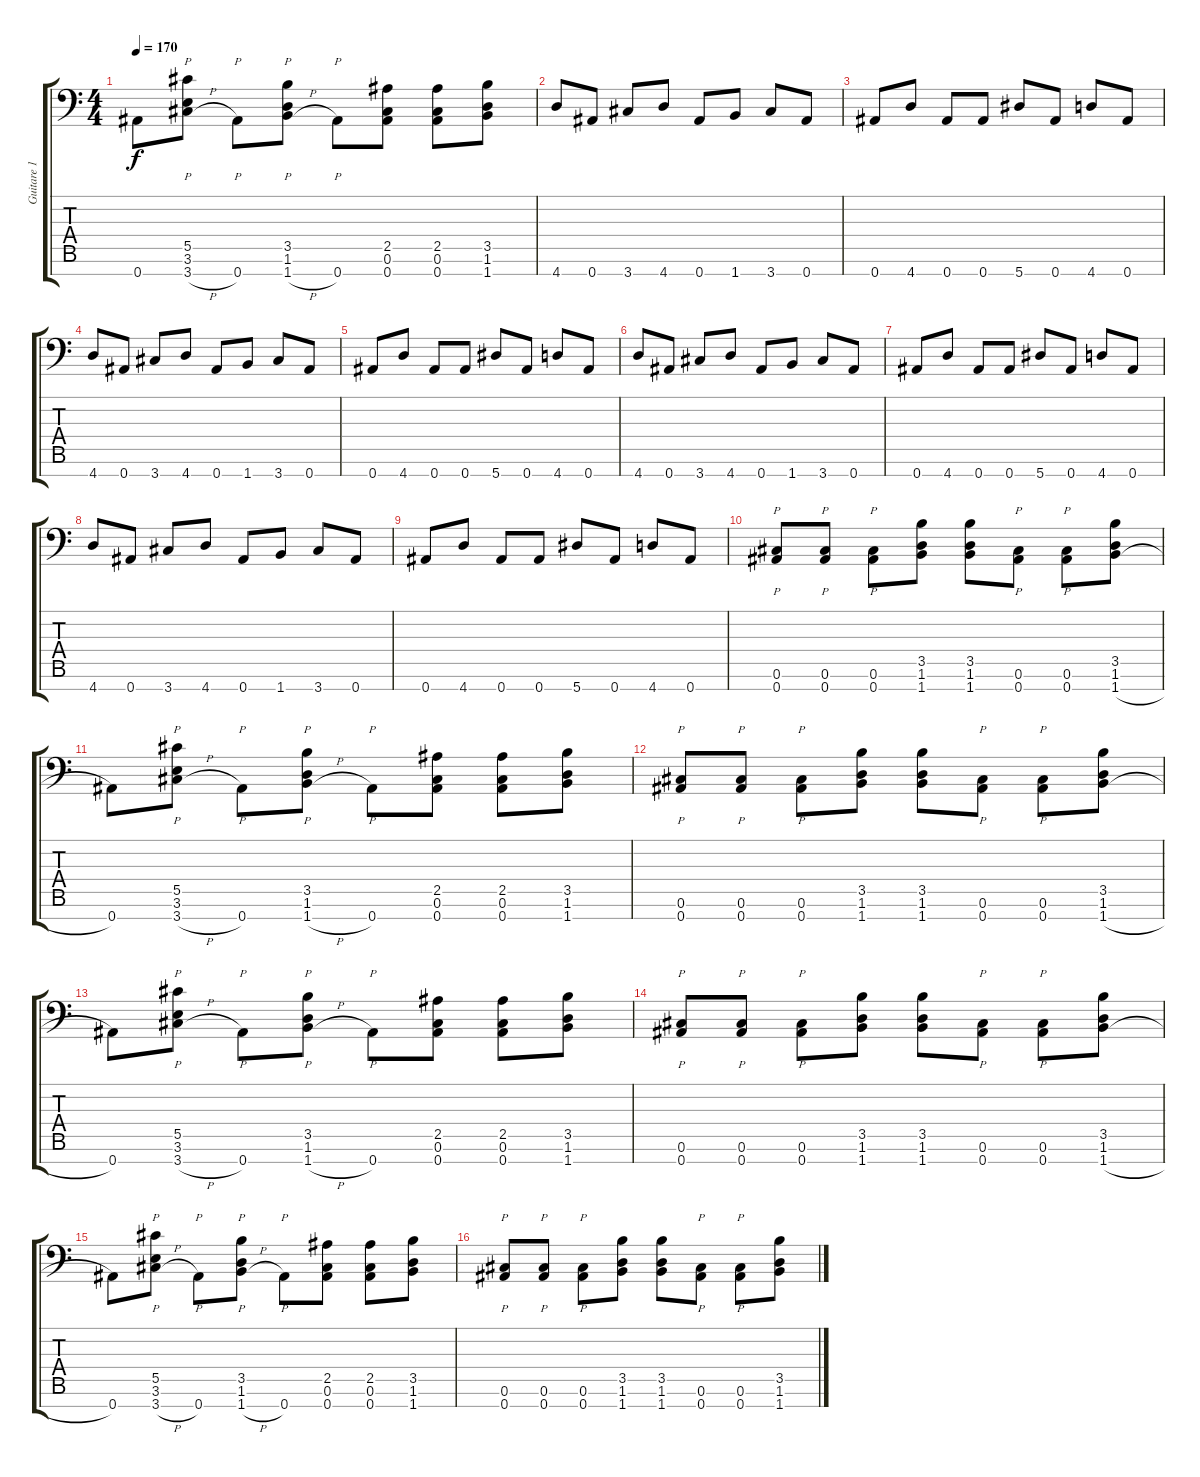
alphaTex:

\track ("Guitare 1" "Guitare 1") {instrument distortionguitar}
\staff {score tabs}
\tuning (Eb4 Bb3 Gb3 Db3 Ab2 Db2 Bb1) {hide}
\ts (4 4)
\tempo 170
\clef f4
\ks c
0.7.8{dy f} (5.5 3.6 3.7{h}).8{p} 0.7.8{p} (3.5 1.6 1.7{h}).8{p} 0.7.8{p} (2.5 0.6 0.7).8 (2.5 0.6 0.7).8 (3.5 1.6 1.7).8 |
4.7.8 0.7.8 3.7.8 4.7.8 0.7.8 1.7.8 3.7.8 0.7.8 |
0.7.8 4.7.8 0.7.8 0.7.8 5.7.8 0.7.8 4.7.8 0.7.8 |
4.7.8 0.7.8 3.7.8 4.7.8 0.7.8 1.7.8 3.7.8 0.7.8 |
0.7.8 4.7.8 0.7.8 0.7.8 5.7.8 0.7.8 4.7.8 0.7.8 |
4.7.8 0.7.8 3.7.8 4.7.8 0.7.8 1.7.8 3.7.8 0.7.8 |
0.7.8 4.7.8 0.7.8 0.7.8 5.7.8 0.7.8 4.7.8 0.7.8 |
4.7.8 0.7.8 3.7.8 4.7.8 0.7.8 1.7.8 3.7.8 0.7.8 |
0.7.8 4.7.8 0.7.8 0.7.8 5.7.8 0.7.8 4.7.8 0.7.8 |
(0.6 0.7).8{p} (0.6 0.7).8{p} (0.6 0.7).8{p} (3.5 1.6 1.7).8 (3.5 1.6 1.7).8 (0.6 0.7).8{p} (0.6 0.7).8{p} (3.5 1.6 1.7{h}).8 |
0.7.8 (5.5 3.6 3.7{h}).8{p} 0.7.8{p} (3.5 1.6 1.7{h}).8{p} 0.7.8{p} (2.5 0.6 0.7).8 (2.5 0.6 0.7).8 (3.5 1.6 1.7).8 |
(0.6 0.7).8{p} (0.6 0.7).8{p} (0.6 0.7).8{p} (3.5 1.6 1.7).8 (3.5 1.6 1.7).8 (0.6 0.7).8{p} (0.6 0.7).8{p} (3.5 1.6 1.7{h}).8 |
0.7.8 (5.5 3.6 3.7{h}).8{p} 0.7.8{p} (3.5 1.6 1.7{h}).8{p} 0.7.8{p} (2.5 0.6 0.7).8 (2.5 0.6 0.7).8 (3.5 1.6 1.7).8 |
(0.6 0.7).8{p} (0.6 0.7).8{p} (0.6 0.7).8{p} (3.5 1.6 1.7).8 (3.5 1.6 1.7).8 (0.6 0.7).8{p} (0.6 0.7).8{p} (3.5 1.6 1.7{h}).8 |
0.7.8 (5.5 3.6 3.7{h}).8{p} 0.7.8{p} (3.5 1.6 1.7{h}).8{p} 0.7.8{p} (2.5 0.6 0.7).8 (2.5 0.6 0.7).8 (3.5 1.6 1.7).8 |
(0.6 0.7).8{p} (0.6 0.7).8{p} (0.6 0.7).8{p} (3.5 1.6 1.7).8 (3.5 1.6 1.7).8 (0.6 0.7).8{p} (0.6 0.7).8{p} (3.5 1.6 1.7{h}).8
